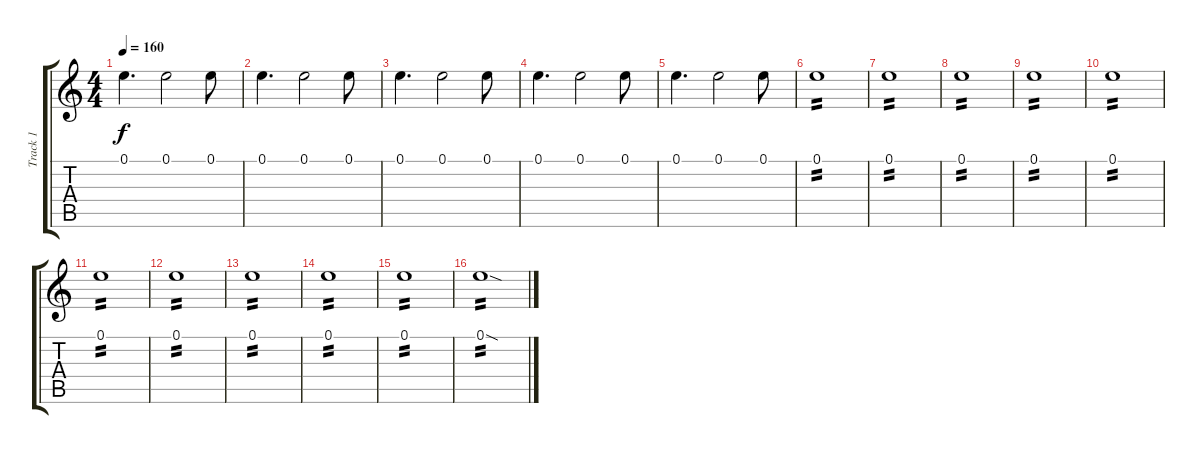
\track ("Track 1" "Track 1") {instrument electricguitarclean}
\staff {score tabs}
\tuning (E4 B3 G3 D3 A2 E2) {hide}
\ts (4 4)
\tempo 160
\clef g2
\ks c
0.1.4{d dy f} 0.1.2 0.1.8 |
0.1.4{d} 0.1.2 0.1.8 |
0.1.4{d} 0.1.2 0.1.8 |
0.1.4{d} 0.1.2 0.1.8 |
0.1.4{d} 0.1.2 0.1.8 |
0.1.1{tp 2} |
0.1.1{tp 2} |
0.1.1{tp 2} |
0.1.1{tp 2} |
0.1.1{tp 2} |
0.1.1{tp 2} |
0.1.1{tp 2} |
0.1.1{tp 2} |
0.1.1{tp 2} |
0.1.1{tp 2} |
0.1{sod}.1{tp 2}
